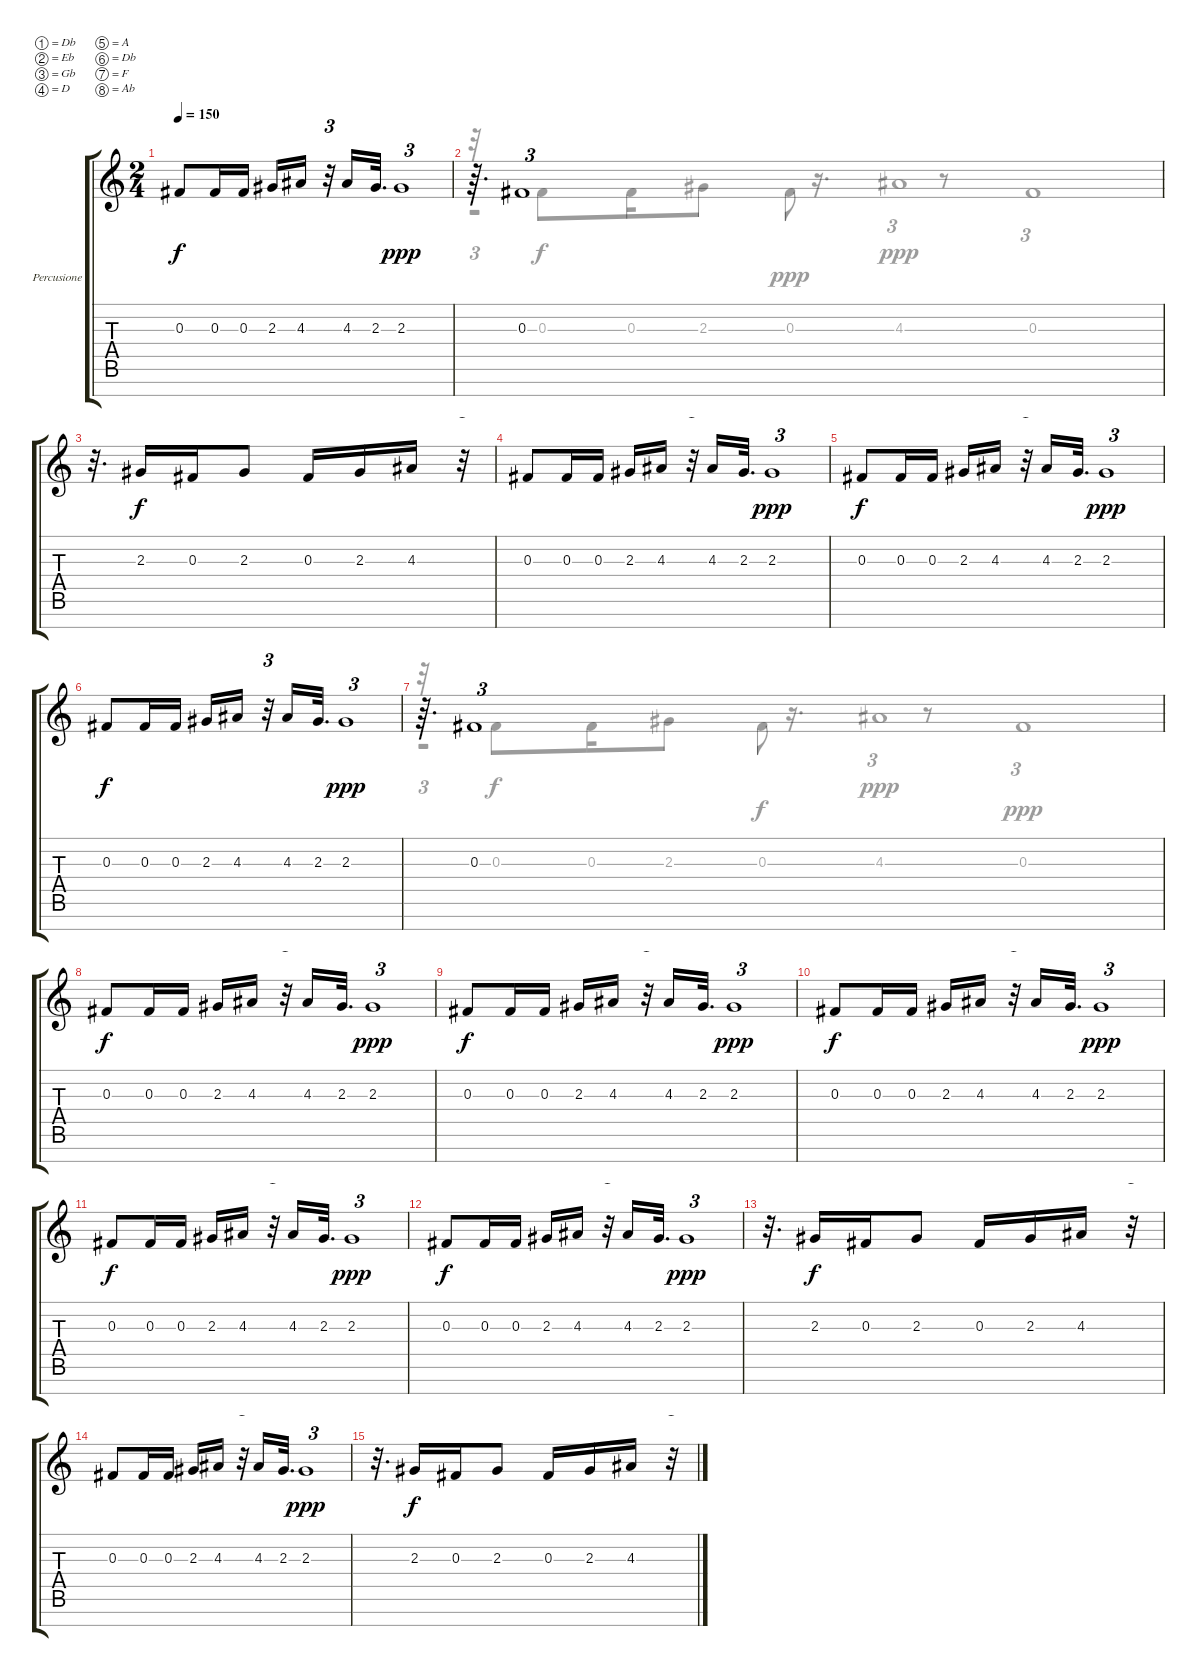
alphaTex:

\bracketExtendMode groupsimilarinstruments
\firstSystemTrackNameOrientation horizontal
\otherSystemsTrackNameOrientation horizontal
\track ("Percusiones" "Percusione") {instrument acousticguitarsteel}
\staff {score tabs}
\tuning (Db4 Eb4 Gb3 D4 A3 Db3 F3 Ab2)
\voice
\ts (2 4)
\tempo 150
\clef g2
\ks c
0.3.8{dy f instrument acousticguitarsteel} 0.3.16 0.3.16 2.3.16 4.3.16 r.32{tu (3 2)} 4.3.16 2.3.32{d} 2.3.1{tu (3 2) dy ppp} |
r.64{d} 0.3.1{tu (3 2)} |
r.32{d} 2.3.16{dy f} 0.3.16 2.3.8 0.3.16 2.3.16 4.3.16 r.32{tu (3 2)} |
0.3.8 0.3.16 0.3.16 2.3.16 4.3.16 r.32{tu (3 2)} 4.3.16 2.3.32{d} 2.3.1{tu (3 2) dy ppp} |
0.3.8{dy f} 0.3.16 0.3.16 2.3.16 4.3.16 r.32{tu (3 2)} 4.3.16 2.3.32{d} 2.3.1{tu (3 2) dy ppp} |
0.3.8{dy f} 0.3.16 0.3.16 2.3.16 4.3.16 r.32{tu (3 2)} 4.3.16 2.3.32{d} 2.3.1{tu (3 2) dy ppp} |
r.64{d} 0.3.1{tu (3 2)} |
0.3.8{dy f} 0.3.16 0.3.16 2.3.16 4.3.16 r.32{tu (3 2)} 4.3.16 2.3.32{d} 2.3.1{tu (3 2) dy ppp} |
0.3.8{dy f} 0.3.16 0.3.16 2.3.16 4.3.16 r.32{tu (3 2)} 4.3.16 2.3.32{d} 2.3.1{tu (3 2) dy ppp} |
0.3.8{dy f} 0.3.16 0.3.16 2.3.16 4.3.16 r.32{tu (3 2)} 4.3.16 2.3.32{d} 2.3.1{tu (3 2) dy ppp} |
0.3.8{dy f} 0.3.16 0.3.16 2.3.16 4.3.16 r.32{tu (3 2)} 4.3.16 2.3.32{d} 2.3.1{tu (3 2) dy ppp} |
0.3.8{dy f} 0.3.16 0.3.16 2.3.16 4.3.16 r.32{tu (3 2)} 4.3.16 2.3.32{d} 2.3.1{tu (3 2) dy ppp} |
r.32{d} 2.3.16{dy f} 0.3.16 2.3.8 0.3.16 2.3.16 4.3.16 r.32{tu (3 2)} |
0.3.8 0.3.16 0.3.16 2.3.16 4.3.16 r.32{tu (3 2)} 4.3.16 2.3.32{d} 2.3.1{tu (3 2) dy ppp} |
r.32{d} 2.3.16{dy f} 0.3.16 2.3.8 0.3.16 2.3.16 4.3.16 r.32{tu (3 2)} |
\voice
\clef g2
\ottava regular
\simile none
\ks c
|
r.32 0.3.8 0.3.16 2.3.8 r.16{d} 4.3.1{tu (3 2) dy ppp} |
|
|
|
|
r.32 0.3.8{dy f} 0.3.16 2.3.8 r.16{d} 4.3.1{tu (3 2) dy ppp} |
|
|
|
|
|
|
|
|
\voice
\clef g2
\ottava regular
\simile none
\ks c
|
r.2{tu (3 2)} 0.3.8 r.8 0.3.1{tu (3 2) dy ppp} |
|
|
|
|
r.2{tu (3 2)} 0.3.8{dy f} r.8 0.3.1{tu (3 2) dy ppp} |
|
|
|
|
|
|
|
|
